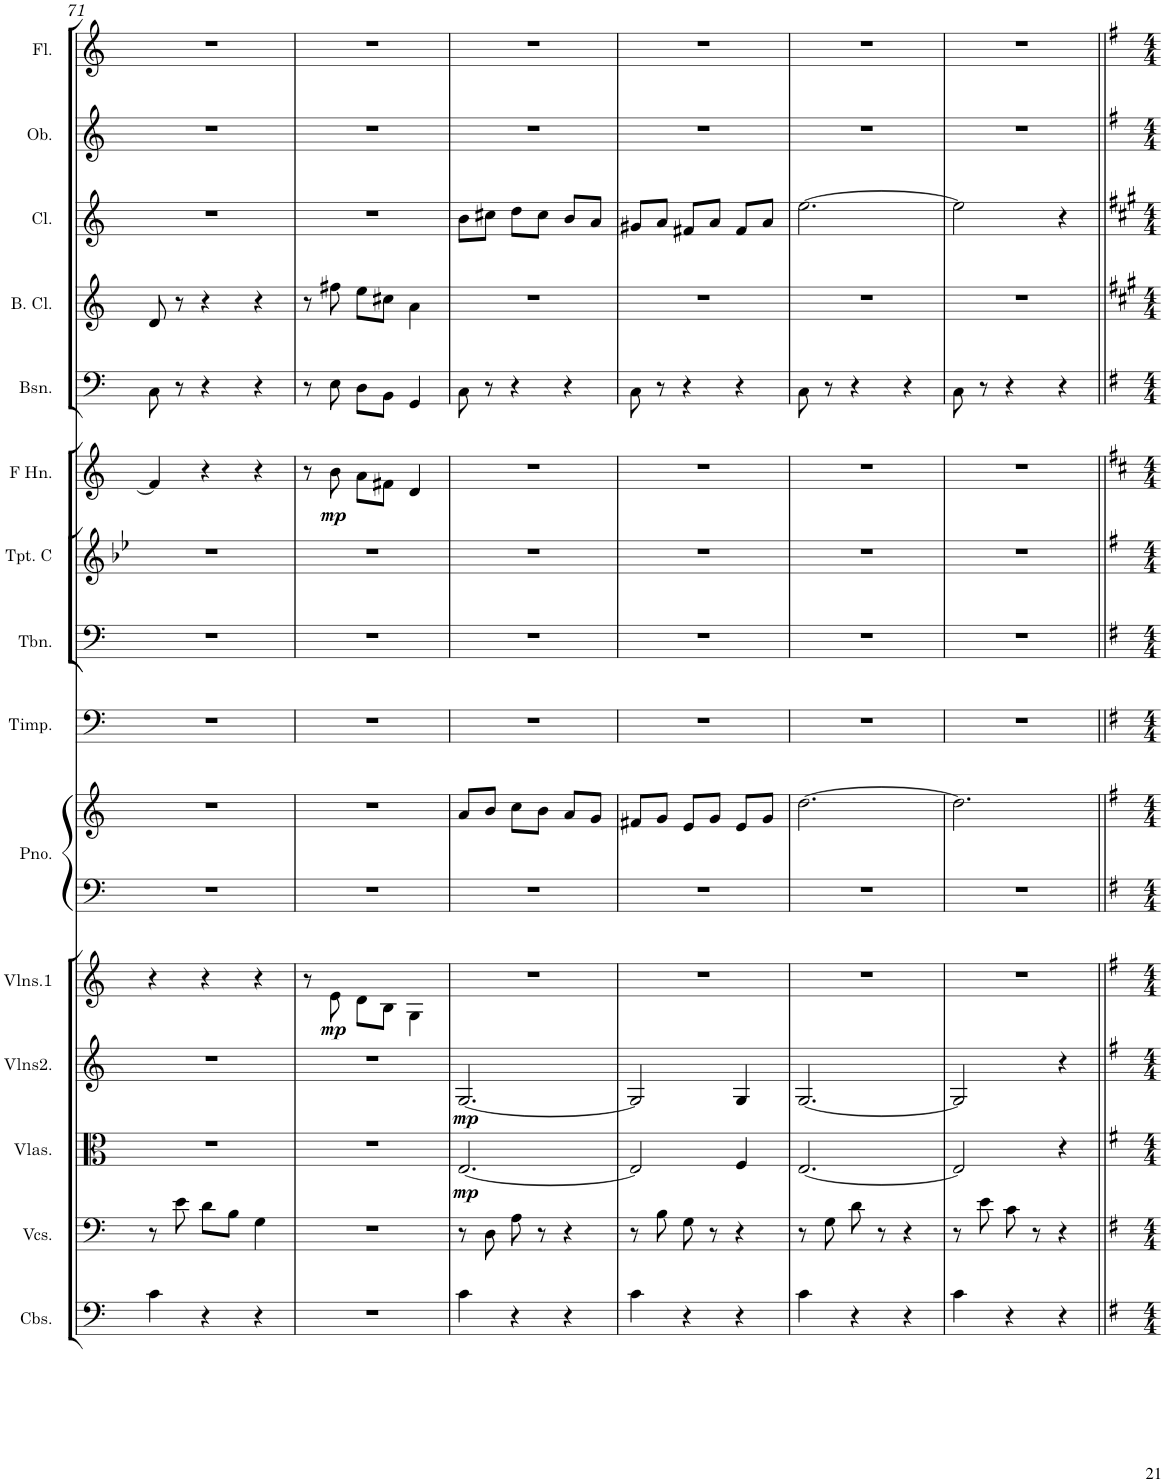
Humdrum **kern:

**kern	**kern	**kern	**dynam	**kern	**dynam	**kern	**dynam	**kern	**kern	**kern	**kern	**kern	**kern	**dynam	**kern	**kern	**kern	**kern	**kern
*part15	*part14	*part13	*part13	*part12	*part12	*part11	*part11	*part10	*part10	*part9	*part8	*part7	*part6	*part6	*part5	*part4	*part3	*part2	*part1
*staff16	*staff15	*staff14	*staff14	*staff13	*staff13	*staff12	*staff12	*staff11	*staff10	*staff9	*staff8	*staff7	*staff6	*staff6	*staff5	*staff4	*staff3	*staff2	*staff1
*I"Contrabass Section	*I"Violoncello Section	*I"Viola Section	*	*I"Violin Section2	*	*I"Violin Section1	*	*I"Grand Piano	*	*I"Timpani	*I"Trombone	*I"Trumpet C	*I"French Horn	*	*I"Bassoon	*I"Bass Clarinet	*I"Clarinet A	*I"Oboe	*I"Flute
*I'Cbs.	*I'Vcs.	*I'Vlas.	*	*I'Vlns2.	*	*I'Vlns.1	*	*I'Pno.	*	*I'Timp.	*I'Tbn.	*I'Tpt. C	*I'F Hn.	*	*I'Bsn.	*I'B. Cl.	*I'Cl. A	*I'Ob.	*I'Fl.
!!LO:PB:g=z
*clefF4	*clefF4	*clefC3	*	*clefG2	*	*clefG2	*	*clefF4	*clefG2	*clefF4	*clefF4	*clefG2	*clefG2	*	*clefF4	*clefG2	*clefG2	*clefG2	*clefG2
*Trd7c12	*	*	*	*	*	*	*	*	*	*	*	*Trd1c2	*Trd4c7	*	*	*Trd8c14	*Trd1c2	*	*
*k[]	*k[]	*k[]	*	*k[]	*	*k[]	*	*k[]	*k[]	*k[]	*k[]	*k[b-e-]	*k[]	*	*k[]	*k[]	*k[]	*k[]	*k[]
*a:	*a:	*a:	*	*a:	*	*a:	*	*a:	*a:	*a:	*a:	*g:	*a:	*	*a:	*a:	*a:	*a:	*a:
*M3/4	*M3/4	*M3/4	*	*M3/4	*	*M3/4	*	*M3/4	*M3/4	*M3/4	*M3/4	*M3/4	*M3/4	*	*M3/4	*M3/4	*M3/4	*M3/4	*M3/4
=71	=71	=71	=71	=71	=71	=71	=71	=71	=71	=71	=71	=71	=71	=71	=71	=71	=71	=71	=71
4c\	8r	2.r	.	2.r	.	4r	.	2.r	2.r	2.r	2.r	2.r	4f#/]	.	8C\	8d/	2.r	2.r	2.r
.	8e\	.	.	.	.	.	.	.	.	.	.	.	.	.	8r	8r	.	.	.
4r	8d\L	.	.	.	.	4r	.	.	.	.	.	.	4r	.	4r	4r	.	.	.
.	8B\J	.	.	.	.	.	.	.	.	.	.	.	.	.	.	.	.	.	.
4r	4G\	.	.	.	.	4r	.	.	.	.	.	.	4r	.	4r	4r	.	.	.
=72	=72	=72	=72	=72	=72	=72	=72	=72	=72	=72	=72	=72	=72	=72	=72	=72	=72	=72	=72
2.r	2.r	2.r	.	2.r	.	8r	.	2.r	2.r	2.r	2.r	2.r	8r	.	8r	8r	2.r	2.r	2.r
!	!	!	!	!	!	!	!LO:DY:b	!	!	!	!	!	!	!LO:DY:b	!	!	!	!	!
.	.	.	.	.	.	8e\	mp	.	.	.	.	.	8b\	mp	8E\	8ff#X\	.	.	.
.	.	.	.	.	.	8d\L	.	.	.	.	.	.	8a\L	.	8D\L	8ee\L	.	.	.
.	.	.	.	.	.	8B\J	.	.	.	.	.	.	8f#X\J	.	8BB\J	8cc#X\J	.	.	.
.	.	.	.	.	.	4G\	.	.	.	.	.	.	4d/	.	4GG/	4a\	.	.	.
=73	=73	=73	=73	=73	=73	=73	=73	=73	=73	=73	=73	=73	=73	=73	=73	=73	=73	=73	=73
!	!	!	!LO:DY:b	!	!LO:DY:b	!	!	!	!	!	!	!	!	!	!	!	!	!	!
4c\	8r	[2.E/	mp	[2.G/	mp	2.r	.	2.r	8a/L	2.r	2.r	2.r	2.r	.	8C\	2.r	8b\L	2.r	2.r
.	8D\	.	.	.	.	.	.	.	8b/J	.	.	.	.	.	8r	.	8cc#X\J	.	.
4r	8A\	.	.	.	.	.	.	.	8cc\L	.	.	.	.	.	4r	.	8dd\L	.	.
.	8r	.	.	.	.	.	.	.	8b\J	.	.	.	.	.	.	.	8cc#\J	.	.
4r	4r	.	.	.	.	.	.	.	8a/L	.	.	.	.	.	4r	.	8b/L	.	.
.	.	.	.	.	.	.	.	.	8g/J	.	.	.	.	.	.	.	8a/J	.	.
=74	=74	=74	=74	=74	=74	=74	=74	=74	=74	=74	=74	=74	=74	=74	=74	=74	=74	=74	=74
4c\	8r	2E/]	.	2G/]	.	2.r	.	2.r	8f#X/L	2.r	2.r	2.r	2.r	.	8C\	2.r	8g#X/L	2.r	2.r
.	8B\	.	.	.	.	.	.	.	8g/J	.	.	.	.	.	8r	.	8a/J	.	.
4r	8G\	.	.	.	.	.	.	.	8e/L	.	.	.	.	.	4r	.	8f#X/L	.	.
.	8r	.	.	.	.	.	.	.	8g/J	.	.	.	.	.	.	.	8a/J	.	.
4r	4r	4F/	.	4G/	.	.	.	.	8e/L	.	.	.	.	.	4r	.	8f#/L	.	.
.	.	.	.	.	.	.	.	.	8g/J	.	.	.	.	.	.	.	8a/J	.	.
=75	=75	=75	=75	=75	=75	=75	=75	=75	=75	=75	=75	=75	=75	=75	=75	=75	=75	=75	=75
4c\	8r	[2.E/	.	[2.G/	.	2.r	.	2.r	[2.dd\	2.r	2.r	2.r	2.r	.	8C\	2.r	[2.ee\	2.r	2.r
.	8G\	.	.	.	.	.	.	.	.	.	.	.	.	.	8r	.	.	.	.
4r	8d\	.	.	.	.	.	.	.	.	.	.	.	.	.	4r	.	.	.	.
.	8r	.	.	.	.	.	.	.	.	.	.	.	.	.	.	.	.	.	.
4r	4r	.	.	.	.	.	.	.	.	.	.	.	.	.	4r	.	.	.	.
=76	=76	=76	=76	=76	=76	=76	=76	=76	=76	=76	=76	=76	=76	=76	=76	=76	=76	=76	=76
4c\	8r	2E/]	.	2G/]	.	2.r	.	2.r	2.dd\]	2.r	2.r	2.r	2.r	.	8C\	2.r	2ee\]	2.r	2.r
.	8e\	.	.	.	.	.	.	.	.	.	.	.	.	.	8r	.	.	.	.
4r	8c\	.	.	.	.	.	.	.	.	.	.	.	.	.	4r	.	.	.	.
.	8r	.	.	.	.	.	.	.	.	.	.	.	.	.	.	.	.	.	.
4r	4r	4r	.	4r	.	.	.	.	.	.	.	.	.	.	4r	.	4r	.	.
=||	=||	=||	=||	=||	=||	=||	=||	=||	=||	=||	=||	=||	=||	=||	=||	=||	=||	=||	=||
*-	*-	*-	*-	*-	*-	*-	*-	*-	*-	*-	*-	*-	*-	*-	*-	*-	*-	*-	*-
